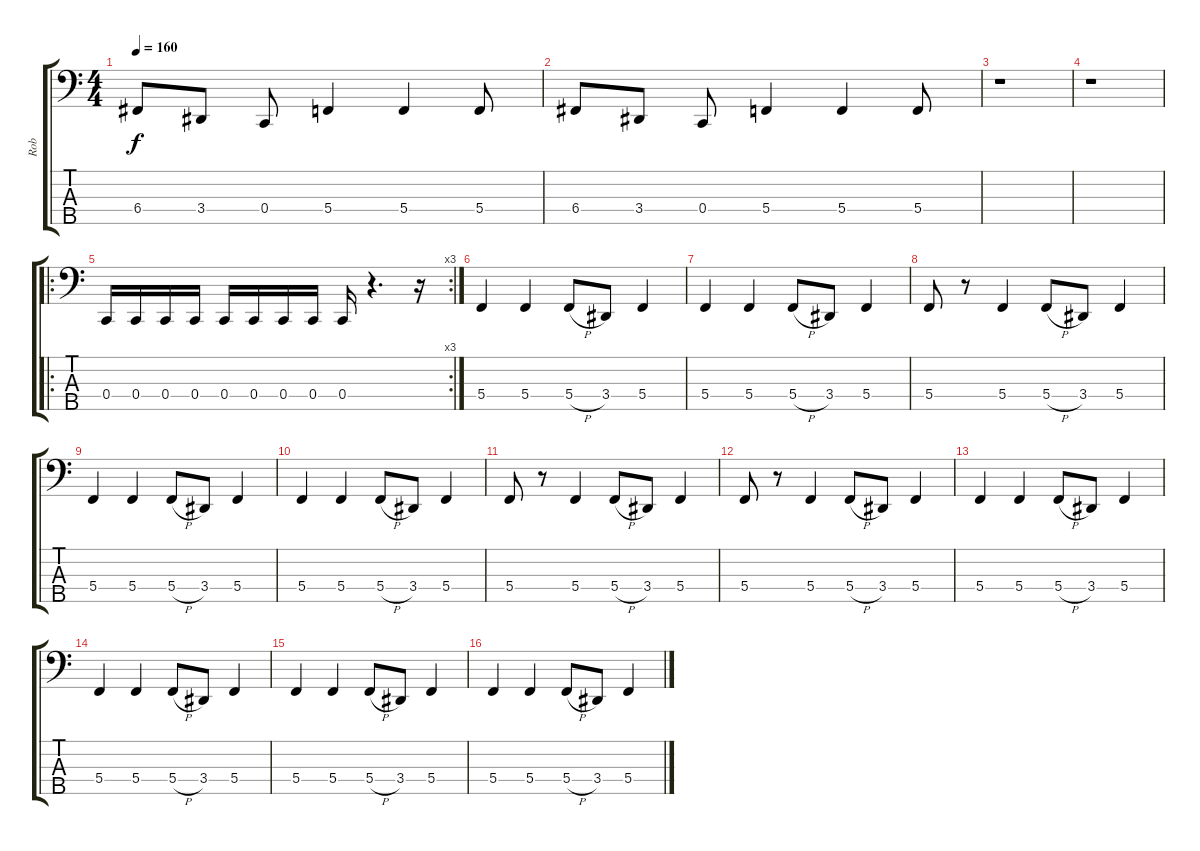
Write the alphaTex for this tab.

\track ("Rob" "Rob") {instrument electricbassfinger}
\staff {score tabs}
\tuning (Eb2 Bb1 F1 C1 G0) {hide}
\ts (4 4)
\tempo 160
\clef f4
\ks c
6.4.8{dy f} 3.4.8 0.4.8 5.4.4 5.4.4 5.4.8 |
6.4.8 3.4.8 0.4.8 5.4.4 5.4.4 5.4.8 |
r.1 |
r.1 |
\ro
\rc 3
0.4.16 0.4.16 0.4.16 0.4.16 0.4.16 0.4.16 0.4.16 0.4.16 0.4.16 r.4{d} r.16 |
5.4.4 5.4.4 5.4{h}.8 3.4.8 5.4.4 |
5.4.4 5.4.4 5.4{h}.8 3.4.8 5.4.4 |
5.4.8 r.8 5.4.4 5.4{h}.8 3.4.8 5.4.4 |
5.4.4 5.4.4 5.4{h}.8 3.4.8 5.4.4 |
5.4.4 5.4.4 5.4{h}.8 3.4.8 5.4.4 |
5.4.8 r.8 5.4.4 5.4{h}.8 3.4.8 5.4.4 |
5.4.8 r.8 5.4.4 5.4{h}.8 3.4.8 5.4.4 |
5.4.4 5.4.4 5.4{h}.8 3.4.8 5.4.4 |
5.4.4 5.4.4 5.4{h}.8 3.4.8 5.4.4 |
5.4.4 5.4.4 5.4{h}.8 3.4.8 5.4.4 |
5.4.4 5.4.4 5.4{h}.8 3.4.8 5.4.4
